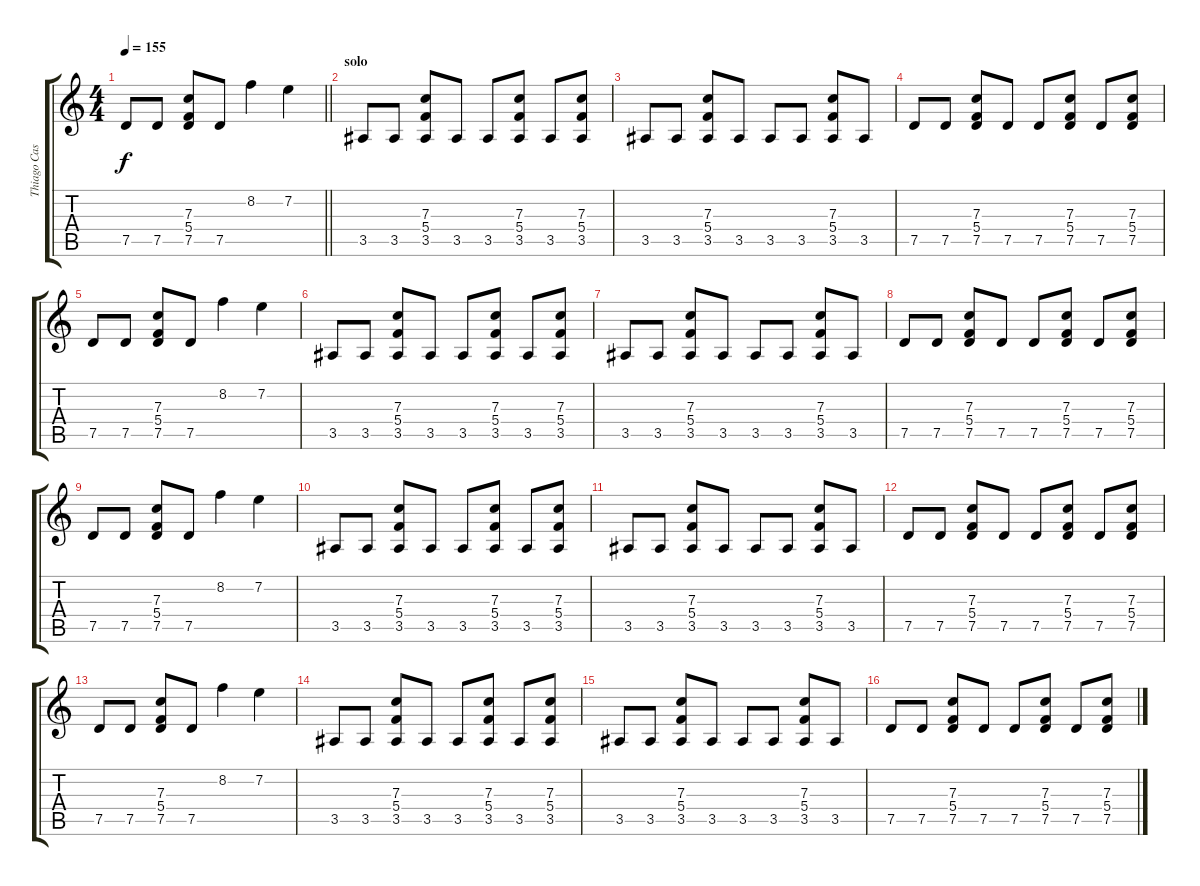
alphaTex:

\track ("Thiago Castro" "Thiago Cas") {instrument distortionguitar}
\staff {score tabs}
\tuning (D4 A3 F3 C3 G2 C2) {hide}
\ts (4 4)
\tempo 155
\clef g2
\barLineRight lightlight
\ks c
7.5.8{dy f} 7.5.8 (7.3 5.4 7.5).8 7.5.8 8.2.4 7.2.4 |
\section ("" "solo")
3.5.8 3.5.8 (7.3 5.4 3.5).8 3.5.8 3.5.8 (7.3 5.4 3.5).8 3.5.8 (7.3 5.4 3.5).8 |
3.5.8 3.5.8 (7.3 5.4 3.5).8 3.5.8 3.5.8 3.5.8 (7.3 5.4 3.5).8 3.5.8 |
7.5.8 7.5.8 (7.3 5.4 7.5).8 7.5.8 7.5.8 (7.3 5.4 7.5).8 7.5.8 (7.3 5.4 7.5).8 |
7.5.8 7.5.8 (7.3 5.4 7.5).8 7.5.8 8.2.4 7.2.4 |
3.5.8 3.5.8 (7.3 5.4 3.5).8 3.5.8 3.5.8 (7.3 5.4 3.5).8 3.5.8 (7.3 5.4 3.5).8 |
3.5.8 3.5.8 (7.3 5.4 3.5).8 3.5.8 3.5.8 3.5.8 (7.3 5.4 3.5).8 3.5.8 |
7.5.8 7.5.8 (7.3 5.4 7.5).8 7.5.8 7.5.8 (7.3 5.4 7.5).8 7.5.8 (7.3 5.4 7.5).8 |
7.5.8 7.5.8 (7.3 5.4 7.5).8 7.5.8 8.2.4 7.2.4 |
3.5.8 3.5.8 (7.3 5.4 3.5).8 3.5.8 3.5.8 (7.3 5.4 3.5).8 3.5.8 (7.3 5.4 3.5).8 |
3.5.8 3.5.8 (7.3 5.4 3.5).8 3.5.8 3.5.8 3.5.8 (7.3 5.4 3.5).8 3.5.8 |
7.5.8 7.5.8 (7.3 5.4 7.5).8 7.5.8 7.5.8 (7.3 5.4 7.5).8 7.5.8 (7.3 5.4 7.5).8 |
7.5.8 7.5.8 (7.3 5.4 7.5).8 7.5.8 8.2.4 7.2.4 |
3.5.8 3.5.8 (7.3 5.4 3.5).8 3.5.8 3.5.8 (7.3 5.4 3.5).8 3.5.8 (7.3 5.4 3.5).8 |
3.5.8 3.5.8 (7.3 5.4 3.5).8 3.5.8 3.5.8 3.5.8 (7.3 5.4 3.5).8 3.5.8 |
7.5.8 7.5.8 (7.3 5.4 7.5).8 7.5.8 7.5.8 (7.3 5.4 7.5).8 7.5.8 (7.3 5.4 7.5).8
